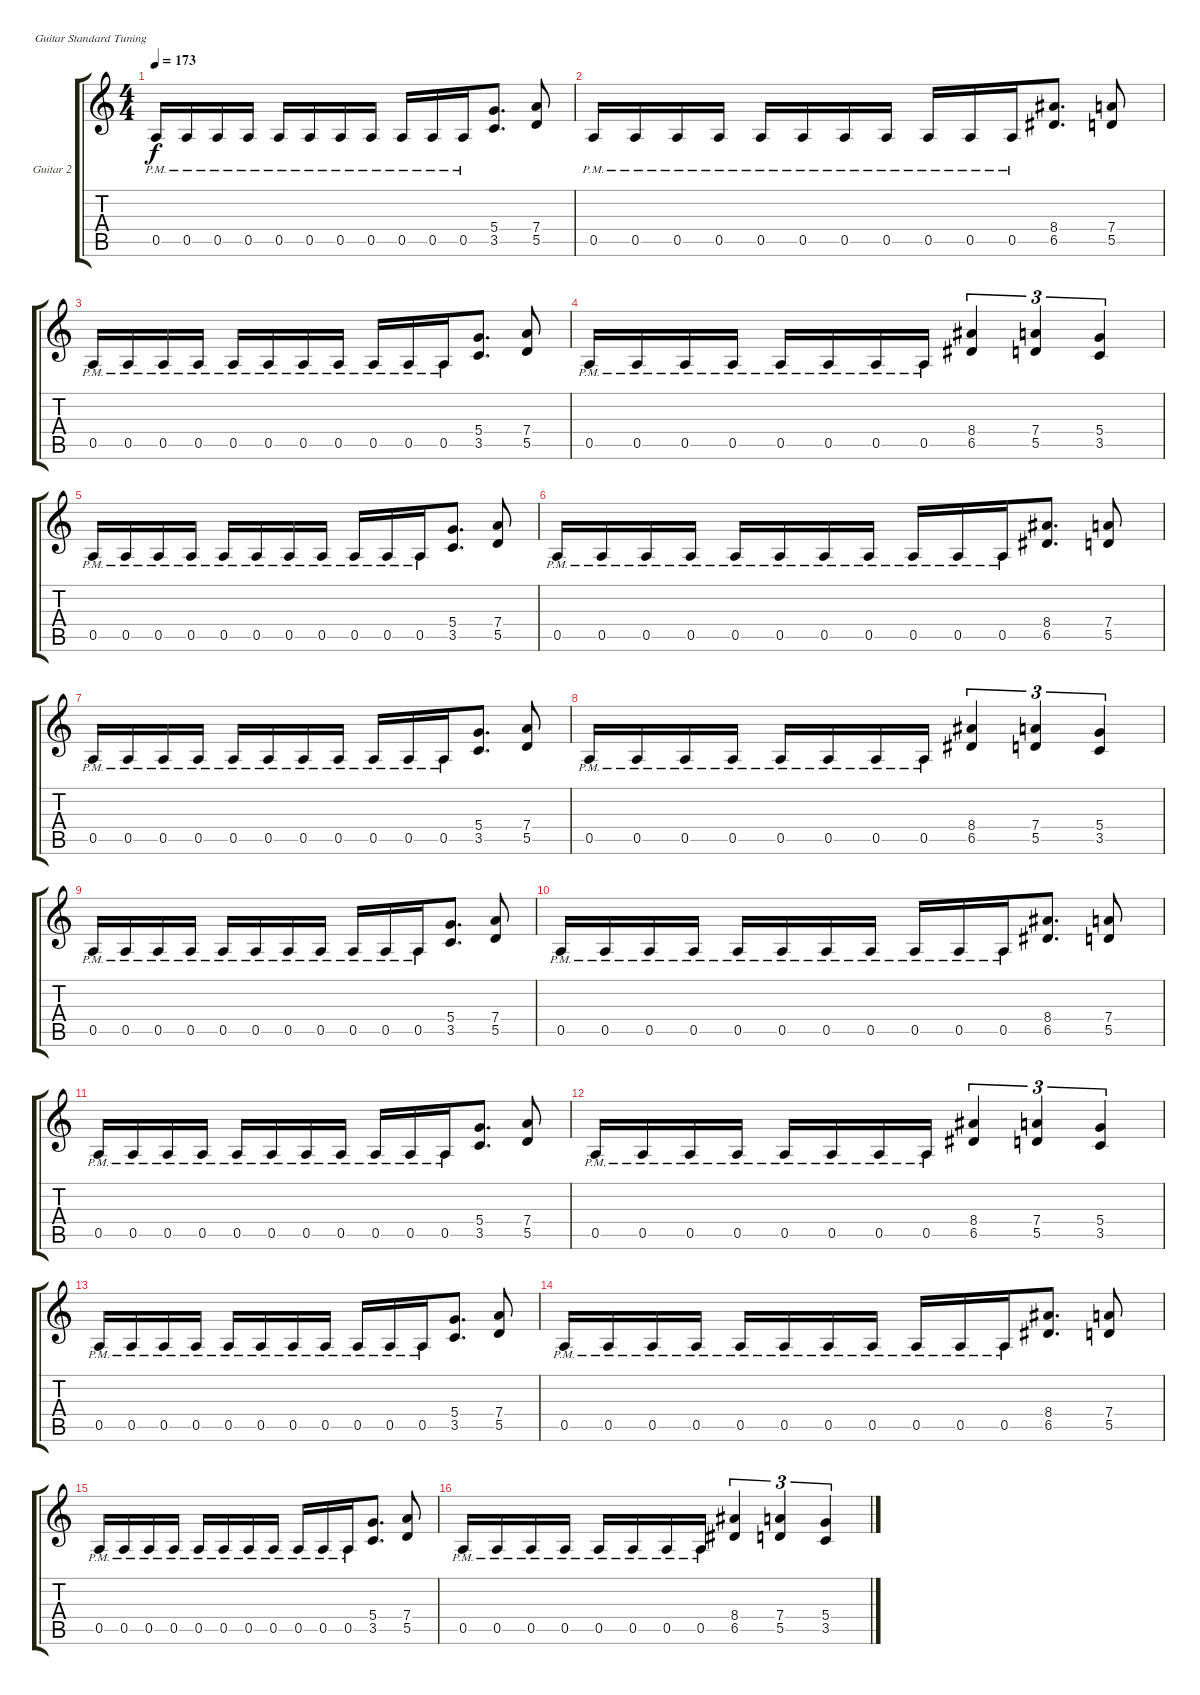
\bracketExtendMode groupsimilarinstruments
\firstSystemTrackNameOrientation horizontal
\otherSystemsTrackNameOrientation horizontal
\track ("Guitar 2" "Guitar 2") {instrument distortionguitar}
\staff {score tabs}
\tuning (E4 B3 G3 D3 A2 E2)
\ts (4 4)
\tempo 173
\clef g2
\ks c
0.5{pm}.16{dy f} 0.5{pm}.16 0.5{pm}.16 0.5{pm}.16 0.5{pm}.16 0.5{pm}.16 0.5{pm}.16 0.5{pm}.16 0.5{pm}.16 0.5{pm}.16 0.5{pm}.16 (5.4 3.5).8{d} (7.4 5.5).8 |
0.5{pm}.16 0.5{pm}.16 0.5{pm}.16 0.5{pm}.16 0.5{pm}.16 0.5{pm}.16 0.5{pm}.16 0.5{pm}.16 0.5{pm}.16 0.5{pm}.16 0.5{pm}.16 (8.4 6.5).8{d} (7.4 5.5).8 |
0.5{pm}.16 0.5{pm}.16 0.5{pm}.16 0.5{pm}.16 0.5{pm}.16 0.5{pm}.16 0.5{pm}.16 0.5{pm}.16 0.5{pm}.16 0.5{pm}.16 0.5{pm}.16 (5.4 3.5).8{d} (7.4 5.5).8 |
0.5{pm}.16 0.5{pm}.16 0.5{pm}.16 0.5{pm}.16 0.5{pm}.16 0.5{pm}.16 0.5{pm}.16 0.5{pm}.16 (8.4 6.5).4{tu (3 2)} (7.4 5.5).4{tu (3 2)} (5.4 3.5).4{tu (3 2)} |
0.5{pm}.16 0.5{pm}.16 0.5{pm}.16 0.5{pm}.16 0.5{pm}.16 0.5{pm}.16 0.5{pm}.16 0.5{pm}.16 0.5{pm}.16 0.5{pm}.16 0.5{pm}.16 (5.4 3.5).8{d} (7.4 5.5).8 |
0.5{pm}.16 0.5{pm}.16 0.5{pm}.16 0.5{pm}.16 0.5{pm}.16 0.5{pm}.16 0.5{pm}.16 0.5{pm}.16 0.5{pm}.16 0.5{pm}.16 0.5{pm}.16 (8.4 6.5).8{d} (7.4 5.5).8 |
0.5{pm}.16 0.5{pm}.16 0.5{pm}.16 0.5{pm}.16 0.5{pm}.16 0.5{pm}.16 0.5{pm}.16 0.5{pm}.16 0.5{pm}.16 0.5{pm}.16 0.5{pm}.16 (5.4 3.5).8{d} (7.4 5.5).8 |
0.5{pm}.16 0.5{pm}.16 0.5{pm}.16 0.5{pm}.16 0.5{pm}.16 0.5{pm}.16 0.5{pm}.16 0.5{pm}.16 (8.4 6.5).4{tu (3 2)} (7.4 5.5).4{tu (3 2)} (5.4 3.5).4{tu (3 2)} |
0.5{pm}.16 0.5{pm}.16 0.5{pm}.16 0.5{pm}.16 0.5{pm}.16 0.5{pm}.16 0.5{pm}.16 0.5{pm}.16 0.5{pm}.16 0.5{pm}.16 0.5{pm}.16 (5.4 3.5).8{d} (7.4 5.5).8 |
0.5{pm}.16 0.5{pm}.16 0.5{pm}.16 0.5{pm}.16 0.5{pm}.16 0.5{pm}.16 0.5{pm}.16 0.5{pm}.16 0.5{pm}.16 0.5{pm}.16 0.5{pm}.16 (8.4 6.5).8{d} (7.4 5.5).8 |
0.5{pm}.16 0.5{pm}.16 0.5{pm}.16 0.5{pm}.16 0.5{pm}.16 0.5{pm}.16 0.5{pm}.16 0.5{pm}.16 0.5{pm}.16 0.5{pm}.16 0.5{pm}.16 (5.4 3.5).8{d} (7.4 5.5).8 |
0.5{pm}.16 0.5{pm}.16 0.5{pm}.16 0.5{pm}.16 0.5{pm}.16 0.5{pm}.16 0.5{pm}.16 0.5{pm}.16 (8.4 6.5).4{tu (3 2)} (7.4 5.5).4{tu (3 2)} (5.4 3.5).4{tu (3 2)} |
0.5{pm}.16 0.5{pm}.16 0.5{pm}.16 0.5{pm}.16 0.5{pm}.16 0.5{pm}.16 0.5{pm}.16 0.5{pm}.16 0.5{pm}.16 0.5{pm}.16 0.5{pm}.16 (5.4 3.5).8{d} (7.4 5.5).8 |
0.5{pm}.16 0.5{pm}.16 0.5{pm}.16 0.5{pm}.16 0.5{pm}.16 0.5{pm}.16 0.5{pm}.16 0.5{pm}.16 0.5{pm}.16 0.5{pm}.16 0.5{pm}.16 (8.4 6.5).8{d} (7.4 5.5).8 |
0.5{pm}.16 0.5{pm}.16 0.5{pm}.16 0.5{pm}.16 0.5{pm}.16 0.5{pm}.16 0.5{pm}.16 0.5{pm}.16 0.5{pm}.16 0.5{pm}.16 0.5{pm}.16 (5.4 3.5).8{d} (7.4 5.5).8 |
0.5{pm}.16 0.5{pm}.16 0.5{pm}.16 0.5{pm}.16 0.5{pm}.16 0.5{pm}.16 0.5{pm}.16 0.5{pm}.16 (8.4 6.5).4{tu (3 2)} (7.4 5.5).4{tu (3 2)} (5.4 3.5).4{tu (3 2)}
